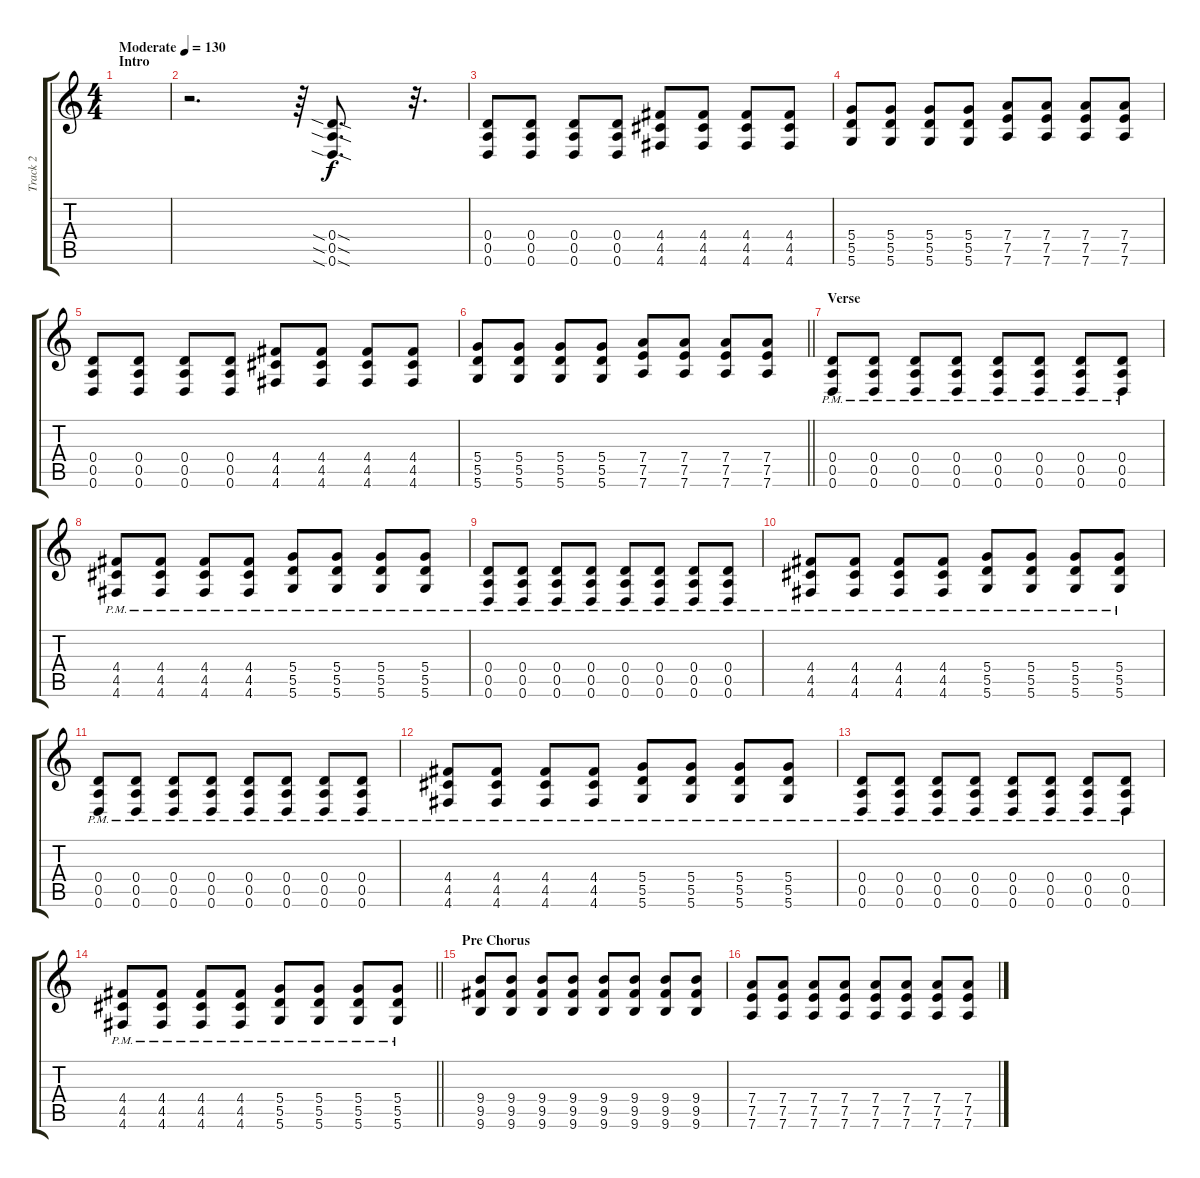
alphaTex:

\track ("Track 2" "Track 2") {instrument overdrivenguitar}
\staff {score tabs}
\tuning (E4 B3 G3 D3 A2 D2) {hide}
\ts (4 4)
\section ("" "Intro")
\tempo (130 "Moderate")
\clef g2
\ks c
|
r.2{d} r.64 (0.4{sia sod} 0.5{sia sod} 0.6{sia sod}).8{d} r.32{d} |
(0.4 0.5 0.6).8 (0.4 0.5 0.6).8 (0.4 0.5 0.6).8 (0.4 0.5 0.6).8 (4.4 4.5 4.6).8 (4.4 4.5 4.6).8 (4.4 4.5 4.6).8 (4.4 4.5 4.6).8 |
(5.4 5.5 5.6).8 (5.4 5.5 5.6).8 (5.4 5.5 5.6).8 (5.4 5.5 5.6).8 (7.4 7.5 7.6).8 (7.4 7.5 7.6).8 (7.4 7.5 7.6).8 (7.4 7.5 7.6).8 |
(0.4 0.5 0.6).8 (0.4 0.5 0.6).8 (0.4 0.5 0.6).8 (0.4 0.5 0.6).8 (4.4 4.5 4.6).8 (4.4 4.5 4.6).8 (4.4 4.5 4.6).8 (4.4 4.5 4.6).8 |
\barLineRight lightlight
(5.4 5.5 5.6).8 (5.4 5.5 5.6).8 (5.4 5.5 5.6).8 (5.4 5.5 5.6).8 (7.4 7.5 7.6).8 (7.4 7.5 7.6).8 (7.4 7.5 7.6).8 (7.4 7.5 7.6).8 |
\section ("" "Verse")
(0.4{pm} 0.5{pm} 0.6{pm}).8 (0.4{pm} 0.5{pm} 0.6{pm}).8 (0.4{pm} 0.5{pm} 0.6{pm}).8 (0.4{pm} 0.5{pm} 0.6{pm}).8 (0.4{pm} 0.5{pm} 0.6{pm}).8 (0.4{pm} 0.5{pm} 0.6{pm}).8 (0.4{pm} 0.5{pm} 0.6{pm}).8 (0.4{pm} 0.5{pm} 0.6{pm}).8 |
(4.4{pm} 4.5{pm} 4.6{pm}).8 (4.4{pm} 4.5{pm} 4.6{pm}).8 (4.4{pm} 4.5{pm} 4.6{pm}).8 (4.4{pm} 4.5{pm} 4.6{pm}).8 (5.4{pm} 5.5{pm} 5.6{pm}).8 (5.4{pm} 5.5{pm} 5.6{pm}).8 (5.4{pm} 5.5{pm} 5.6{pm}).8 (5.4{pm} 5.5{pm} 5.6{pm}).8 |
(0.4{pm} 0.5{pm} 0.6{pm}).8 (0.4{pm} 0.5{pm} 0.6{pm}).8 (0.4{pm} 0.5{pm} 0.6{pm}).8 (0.4{pm} 0.5{pm} 0.6{pm}).8 (0.4{pm} 0.5{pm} 0.6{pm}).8 (0.4{pm} 0.5{pm} 0.6{pm}).8 (0.4{pm} 0.5{pm} 0.6{pm}).8 (0.4{pm} 0.5{pm} 0.6{pm}).8 |
(4.4{pm} 4.5{pm} 4.6{pm}).8 (4.4{pm} 4.5{pm} 4.6{pm}).8 (4.4{pm} 4.5{pm} 4.6{pm}).8 (4.4{pm} 4.5{pm} 4.6{pm}).8 (5.4{pm} 5.5{pm} 5.6{pm}).8 (5.4{pm} 5.5{pm} 5.6{pm}).8 (5.4{pm} 5.5{pm} 5.6{pm}).8 (5.4{pm} 5.5{pm} 5.6{pm}).8 |
(0.4{pm} 0.5{pm} 0.6{pm}).8 (0.4{pm} 0.5{pm} 0.6{pm}).8 (0.4{pm} 0.5{pm} 0.6{pm}).8 (0.4{pm} 0.5{pm} 0.6{pm}).8 (0.4{pm} 0.5{pm} 0.6{pm}).8 (0.4{pm} 0.5{pm} 0.6{pm}).8 (0.4{pm} 0.5{pm} 0.6{pm}).8 (0.4{pm} 0.5{pm} 0.6{pm}).8 |
(4.4{pm} 4.5{pm} 4.6{pm}).8 (4.4{pm} 4.5{pm} 4.6{pm}).8 (4.4{pm} 4.5{pm} 4.6{pm}).8 (4.4{pm} 4.5{pm} 4.6{pm}).8 (5.4{pm} 5.5{pm} 5.6{pm}).8 (5.4{pm} 5.5{pm} 5.6{pm}).8 (5.4{pm} 5.5{pm} 5.6{pm}).8 (5.4{pm} 5.5{pm} 5.6{pm}).8 |
(0.4{pm} 0.5{pm} 0.6{pm}).8 (0.4{pm} 0.5{pm} 0.6{pm}).8 (0.4{pm} 0.5{pm} 0.6{pm}).8 (0.4{pm} 0.5{pm} 0.6{pm}).8 (0.4{pm} 0.5{pm} 0.6{pm}).8 (0.4{pm} 0.5{pm} 0.6{pm}).8 (0.4{pm} 0.5{pm} 0.6{pm}).8 (0.4{pm} 0.5{pm} 0.6{pm}).8 |
\barLineRight lightlight
(4.4{pm} 4.5{pm} 4.6{pm}).8 (4.4{pm} 4.5{pm} 4.6{pm}).8 (4.4{pm} 4.5{pm} 4.6{pm}).8 (4.4{pm} 4.5{pm} 4.6{pm}).8 (5.4{pm} 5.5{pm} 5.6{pm}).8 (5.4{pm} 5.5{pm} 5.6{pm}).8 (5.4{pm} 5.5{pm} 5.6{pm}).8 (5.4{pm} 5.5{pm} 5.6{pm}).8 |
\section ("" "Pre Chorus")
(9.4 9.5 9.6).8 (9.4 9.5 9.6).8 (9.4 9.5 9.6).8 (9.4 9.5 9.6).8 (9.4 9.5 9.6).8 (9.4 9.5 9.6).8 (9.4 9.5 9.6).8 (9.4 9.5 9.6).8 |
(7.4 7.5 7.6).8 (7.4 7.5 7.6).8 (7.4 7.5 7.6).8 (7.4 7.5 7.6).8 (7.4 7.5 7.6).8 (7.4 7.5 7.6).8 (7.4 7.5 7.6).8 (7.4 7.5 7.6).8
